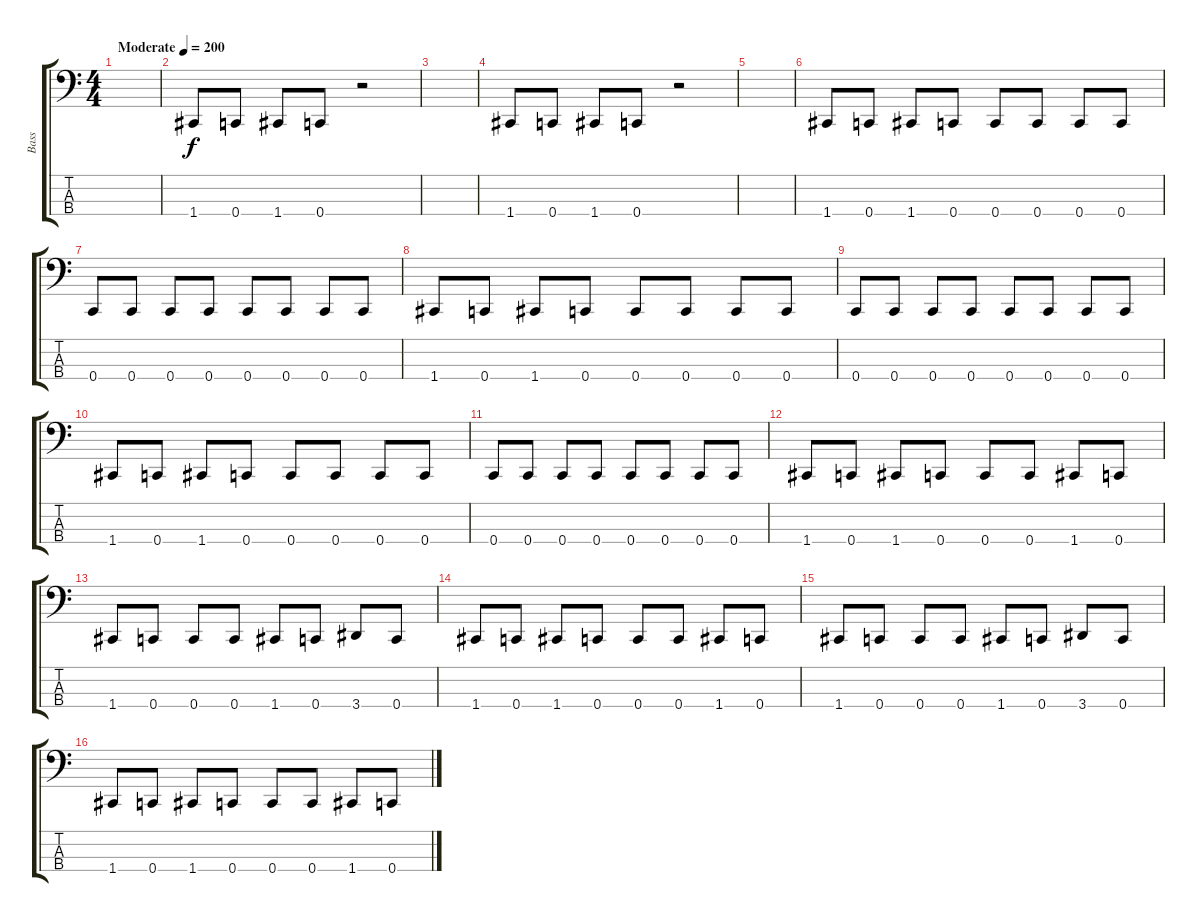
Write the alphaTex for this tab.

\track ("Bass" "Bass") {instrument electricbassfinger}
\staff {score tabs}
\tuning (Eb2 Bb1 F1 C1) {hide}
\ts (4 4)
\tempo (200 "Moderate")
\clef f4
\ks c
|
1.4.8 0.4.8 1.4.8 0.4.8 r.2 |
|
1.4.8 0.4.8 1.4.8 0.4.8 r.2 |
|
1.4.8 0.4.8 1.4.8 0.4.8 0.4.8 0.4.8 0.4.8 0.4.8 |
0.4.8 0.4.8 0.4.8 0.4.8 0.4.8 0.4.8 0.4.8 0.4.8 |
1.4.8 0.4.8 1.4.8 0.4.8 0.4.8 0.4.8 0.4.8 0.4.8 |
0.4.8 0.4.8 0.4.8 0.4.8 0.4.8 0.4.8 0.4.8 0.4.8 |
1.4.8 0.4.8 1.4.8 0.4.8 0.4.8 0.4.8 0.4.8 0.4.8 |
0.4.8 0.4.8 0.4.8 0.4.8 0.4.8 0.4.8 0.4.8 0.4.8 |
1.4.8 0.4.8 1.4.8 0.4.8 0.4.8 0.4.8 1.4.8 0.4.8 |
1.4.8 0.4.8 0.4.8 0.4.8 1.4.8 0.4.8 3.4.8 0.4.8 |
1.4.8 0.4.8 1.4.8 0.4.8 0.4.8 0.4.8 1.4.8 0.4.8 |
1.4.8 0.4.8 0.4.8 0.4.8 1.4.8 0.4.8 3.4.8 0.4.8 |
1.4.8 0.4.8 1.4.8 0.4.8 0.4.8 0.4.8 1.4.8 0.4.8
